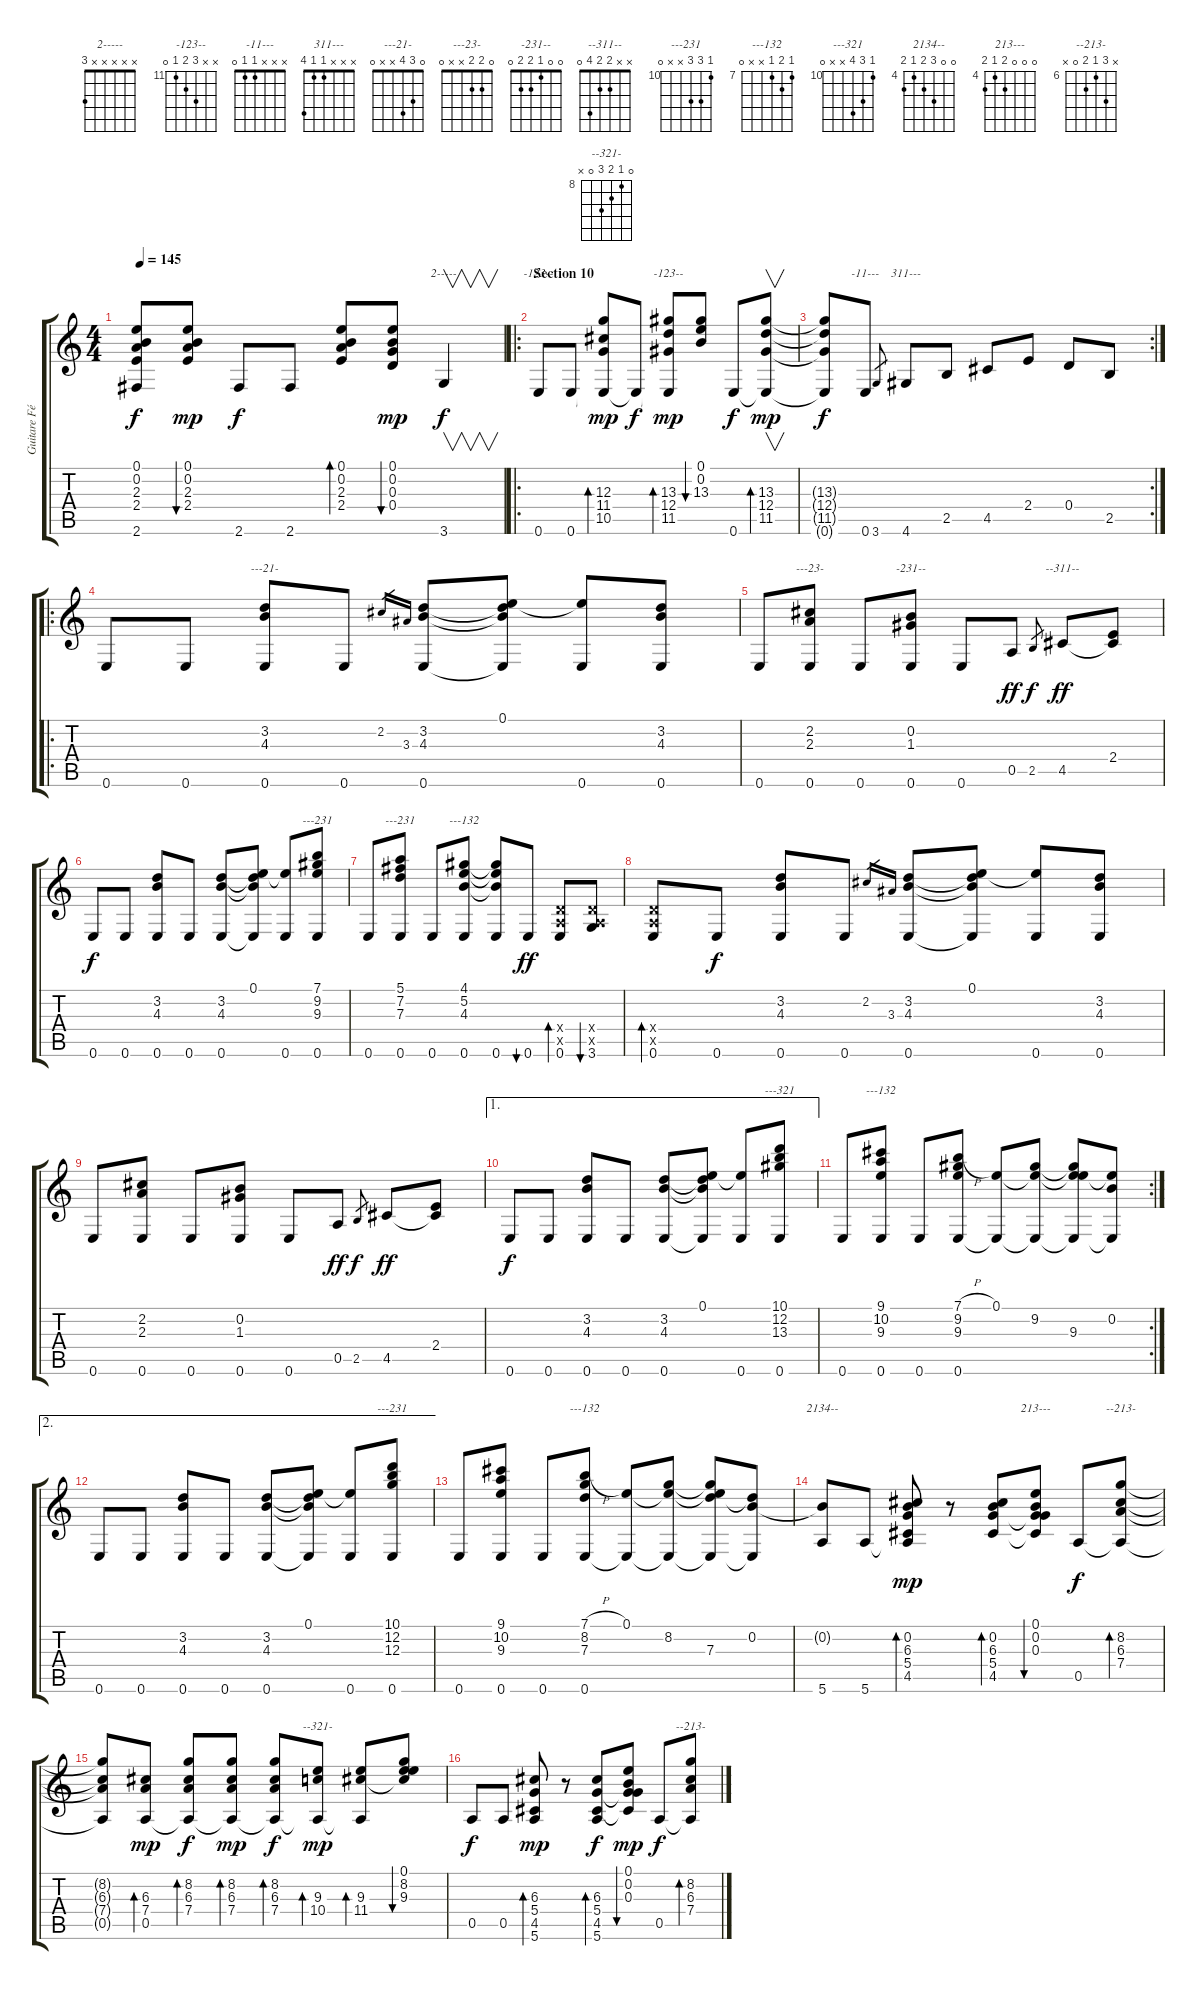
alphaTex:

\track ("Guitare Février 2002" "Guitare Fé") {instrument acousticguitarnylon}
\staff {score tabs}
\tuning (E4 B3 G3 D3 A2 E2) {hide}
\chord ("2-----" x x x x x 3)
\chord ("-123--" x x 12 11 10 0) {firstfret 10}
\chord ("-123--" x x 13 12 11 0) {firstfret 11}
\chord ("-11---" x x x 1 1 0)
\chord ("311---" x x x 1 1 4)
\chord ("---21-" 0 3 4 x x 0)
\chord ("---23-" 0 2 2 x x 0)
\chord ("-231--" 0 0 1 2 2 0)
\chord ("--311--" x x 2 2 4 0)
\chord ("---231" 7 9 9 x x 0) {firstfret 7}
\chord ("---231" 5 7 7 x x 0) {firstfret 5}
\chord ("---132" 4 5 4 x x 0)
\chord ("---321" 10 12 13 x x 0) {firstfret 10}
\chord ("---132" 9 10 9 x x 0) {firstfret 9}
\chord ("---231" 10 12 12 x x 0) {firstfret 10}
\chord ("---132" 7 8 7 x x 0) {firstfret 7}
\chord ("2134--" 0 0 6 5 4 5) {firstfret 4}
\chord ("213---" 0 0 0 5 4 5) {firstfret 4}
\chord ("--213-" 0 8 6 7 0 x) {firstfret 6}
\chord ("--321-" 0 8 9 10 0 x) {firstfret 8}
\chord ("--213-" x 8 6 7 0 x) {firstfret 6}
\ts (4 4)
\tempo 145
\clef g2
\ks c
(0.1{t} 0.2{t} 2.3{t} 2.4{t} 2.6{t}).8{dy f} (0.1 0.2 2.3 2.4).8{bu 30 dy mp} 2.6.8{dy f} 2.6.8 (0.1 0.2 2.3 2.4).8{bd 30} (0.1 0.2 0.3 0.4).8{bu 30 dy mp} 3.6.4{v ch "2-----" dy f} |
\ro
\section ("" "Section 10")
0.6.8{ch "-123--"} 0.6.8 (12.3 11.4 10.5 0.6{t}).8{bd 60 dy mp} 0.6{t}.8{dy f} (13.3 12.4 11.5 0.6{t}).8{bd 60 ch "-123--" dy mp} (0.1 0.2 13.3).8{bu 60} 0.6.8{dy f} (13.3 12.4 11.5 0.6{t}).8{v bd 60 dy mp} |
\rc 2
(13.3{t} 12.4{t} 11.5{t} 0.6{t}).8{dy f} 0.6.8{ch "-11---"} 3.6.8{gr} 4.6.8{ch "311---"} 2.5.8 4.5.8 2.4.8 0.4.8 2.5.8 |
\ro
0.6.8 0.6.8 (3.2 4.3 0.6).8{ch "---21-"} 0.6.8 2.2.16{gr} 3.3.16{gr} (3.2 4.3 0.6).8 (0.1 3.2{t} 4.3{t} 0.6{t}).8 (0.1{t} 0.6).8 (3.2 4.3 0.6).8 |
0.6.8 (2.2 2.3 0.6).8{ch "---23-"} 0.6.8 (0.2 1.3 0.6).8{ch "-231--"} 0.6.8 0.5.8{dy ff} 2.5.8{gr dy f} 4.5.8{ch "--311--" dy ff} (2.4 4.5{t}).8 |
0.6.8{dy f} 0.6.8 (3.2 4.3 0.6).8 0.6.8 (3.2 4.3 0.6).8 (0.1 3.2{t} 4.3{t} 0.6{t}).8 (0.1{t} 0.6).8 (7.1 9.2 9.3 0.6).8{ch "---231"} |
0.6.8 (5.1 7.2 7.3 0.6).8{ch "---231"} 0.6.8 (4.1 5.2 4.3 0.6).8{ch "---132"} (4.1{t} 5.2{t} 4.3{t} 0.6).8 0.6.8{bu 60 dy ff} (0.4{x} 0.5{x} 0.6).8{bd 60} (0.4{x} 0.5{x} 3.6).8{bu 60} |
(0.4{x} 0.5{x} 0.6).8{bd 60} 0.6.8{dy f} (3.2 4.3 0.6).8 0.6.8 2.2.16{gr} 3.3.16{gr} (3.2 4.3 0.6).8 (0.1 3.2{t} 4.3{t} 0.6{t}).8 (0.1{t} 0.6).8 (3.2 4.3 0.6).8 |
0.6.8 (2.2 2.3 0.6).8 0.6.8 (0.2 1.3 0.6).8 0.6.8 0.5.8{dy ff} 2.5.8{gr dy f} 4.5.8{dy ff} (2.4 4.5{t}).8 |
\ae 1
0.6.8{dy f} 0.6.8 (3.2 4.3 0.6).8 0.6.8 (3.2 4.3 0.6).8 (0.1 3.2{t} 4.3{t} 0.6{t}).8 (0.1{t} 0.6).8 (10.1 12.2 13.3 0.6).8{ch "---321"} |
\rc 2
0.6.8 (9.1 10.2 9.3 0.6).8{ch "---132"} 0.6.8 (7.1{h} 9.2 9.3 0.6).8 (0.1 0.6{t}).8 (0.1{t} 9.2 0.6{t}).8 (0.1{t} 9.2{t} 9.3 0.6{t}).8 (0.2 9.3{t} 0.6{t}).8 |
\ae 2
0.6.8 0.6.8 (3.2 4.3 0.6).8 0.6.8 (3.2 4.3 0.6).8 (0.1 3.2{t} 4.3{t} 0.6{t}).8 (0.1{t} 0.6).8 (10.1 12.2 12.3 0.6).8{ch "---231"} |
0.6.8 (9.1 10.2 9.3 0.6).8 0.6.8 (7.1{h} 8.2 7.3 0.6).8{ch "---132"} (0.1 0.6{t}).8 (0.1{t} 8.2 0.6{t}).8 (0.1{t} 8.2{t} 7.3 0.6{t}).8 (0.2 7.3{t} 0.6{t}).8 |
(0.2{t} 5.6).8{ch "2134--"} 5.6.8 (0.2 6.3 5.4 4.5 5.6{t}).8{bd 30 dy mp} r.8 (0.2 6.3 5.4 4.5).8{bd 30} (0.1 0.2 0.3 5.4{t} 4.5{t}).8{bu 30 ch "213---"} 0.5.8{dy f} (8.2 6.3 7.4 0.5{t}).8{bd 30 ch "--213-"} |
(8.2{t} 6.3{t} 7.4{t} 0.5{t}).8 (6.3 7.4 0.5).8{bd 30 dy mp} (8.2 6.3 7.4 0.5{t}).8{bd 30 dy f} (8.2 6.3 7.4 0.5{t}).8{bd 30 dy mp} (8.2 6.3 7.4 0.5{t}).8{bd 30 dy f} (9.3 10.4 0.5{t}).8{bd 30 ch "--321-" dy mp} (9.3 11.4 0.5{t}).8{bd 30} (0.1 8.2 9.3 11.4{t}).8{bu 30} |
0.5.8{dy f} 0.5.8 (6.3 5.4 4.5 5.6).8{bd 30 dy mp} r.8 (6.3 5.4 4.5 5.6).8{bd 30 dy f} (0.1 0.2 0.3 5.4{t} 4.5{t}).8{bu 30 dy mp} 0.5.8{dy f} (8.2 6.3 7.4 0.5{t}).8{bd 30 ch "--213-"}
